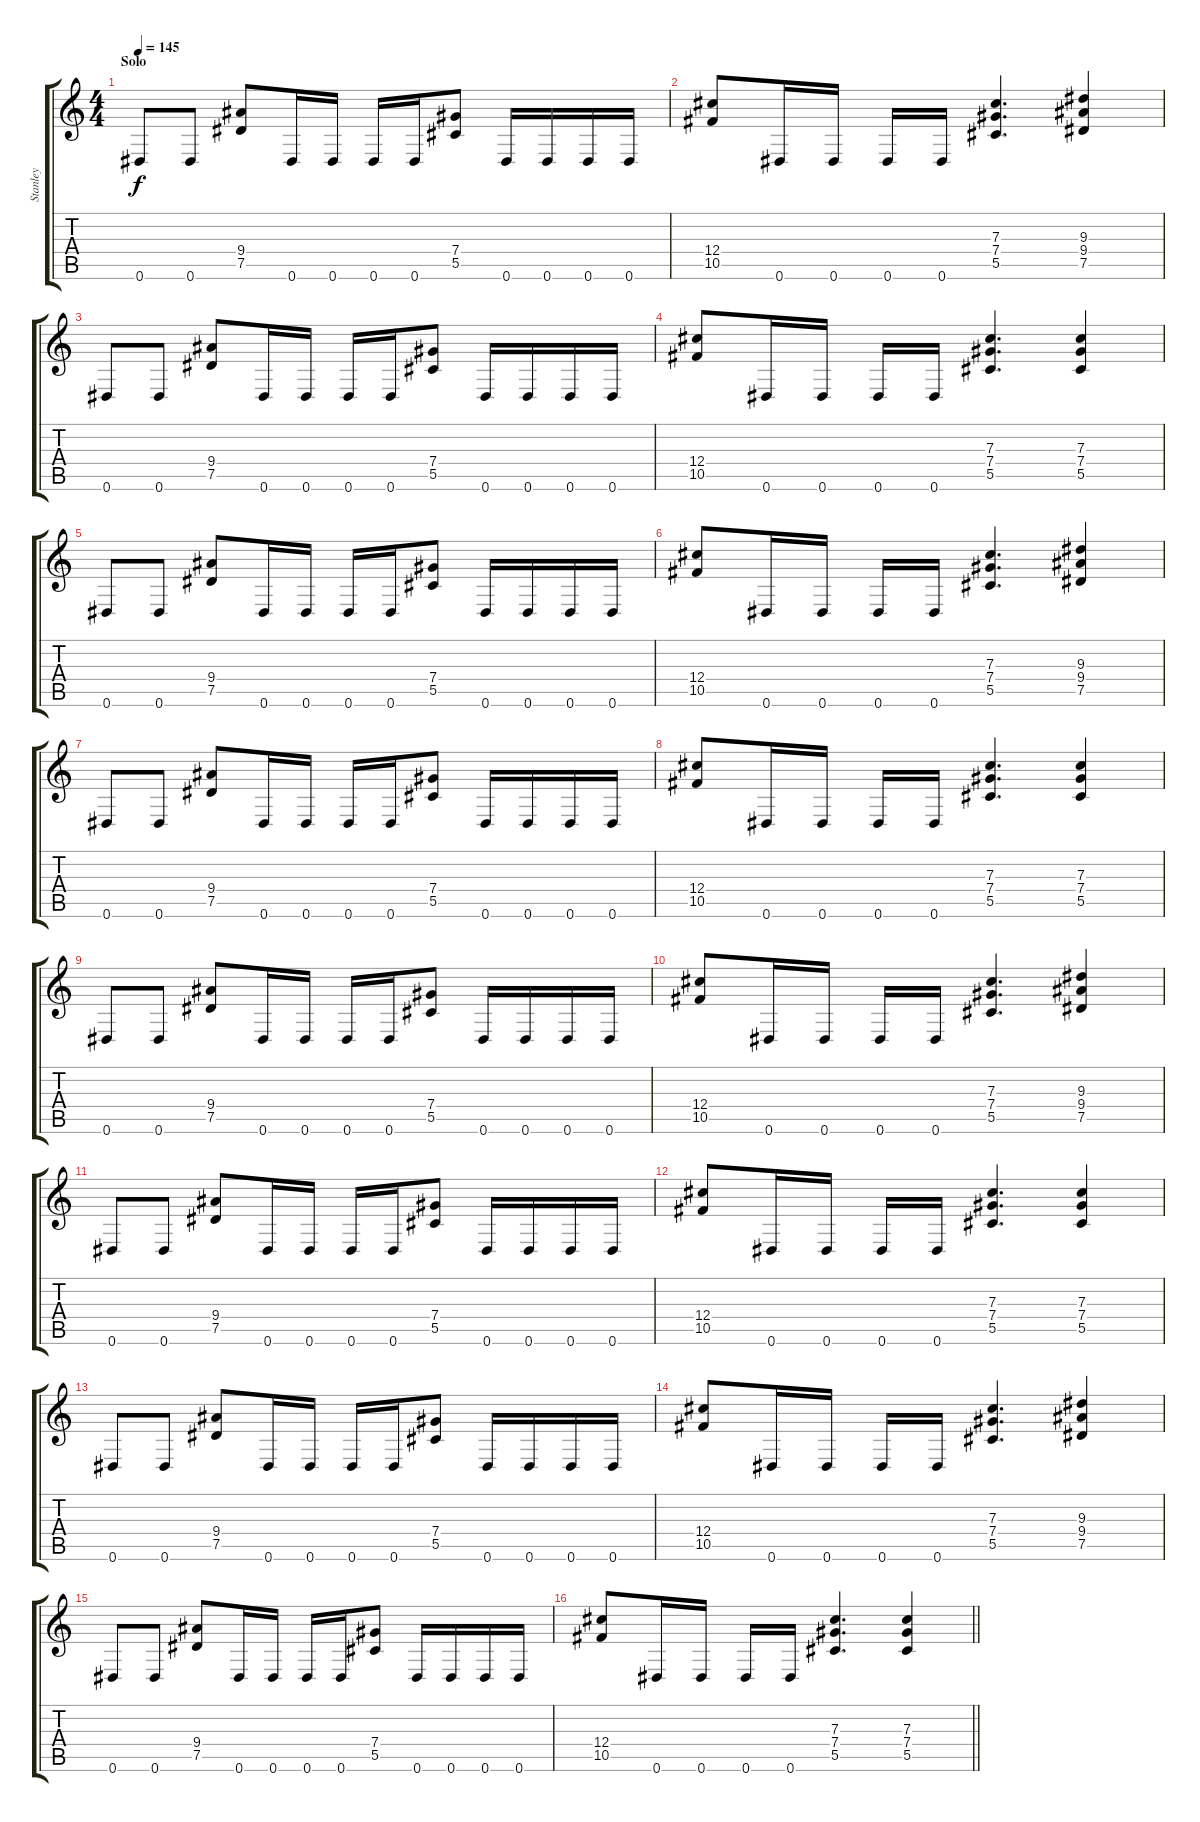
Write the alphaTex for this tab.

\track ("Stanley" "Stanley") {instrument distortionguitar}
\staff {score tabs}
\tuning (Eb4 Bb3 Gb3 Db3 Ab2 Eb2) {hide}
\ts (4 4)
\section ("" "Solo")
\tempo 145
\clef g2
\ks c
0.6.8{dy f volume 12 balance 8} 0.6.8 (9.4 7.5).8 0.6.16 0.6.16 0.6.16 0.6.16 (7.4 5.5).8 0.6.16 0.6.16 0.6.16 0.6.16 |
(12.4 10.5).8 0.6.16 0.6.16 0.6.16 0.6.16 (7.3 7.4 5.5).4{d} (9.3 9.4 7.5).4 |
0.6.8 0.6.8 (9.4 7.5).8 0.6.16 0.6.16 0.6.16 0.6.16 (7.4 5.5).8 0.6.16 0.6.16 0.6.16 0.6.16 |
(12.4 10.5).8 0.6.16 0.6.16 0.6.16 0.6.16 (7.3 7.4 5.5).4{d} (7.3 7.4 5.5).4 |
0.6.8 0.6.8 (9.4 7.5).8 0.6.16 0.6.16 0.6.16 0.6.16 (7.4 5.5).8 0.6.16 0.6.16 0.6.16 0.6.16 |
(12.4 10.5).8 0.6.16 0.6.16 0.6.16 0.6.16 (7.3 7.4 5.5).4{d} (9.3 9.4 7.5).4 |
0.6.8 0.6.8 (9.4 7.5).8 0.6.16 0.6.16 0.6.16 0.6.16 (7.4 5.5).8 0.6.16 0.6.16 0.6.16 0.6.16 |
(12.4 10.5).8 0.6.16 0.6.16 0.6.16 0.6.16 (7.3 7.4 5.5).4{d} (7.3 7.4 5.5).4 |
0.6.8 0.6.8 (9.4 7.5).8 0.6.16 0.6.16 0.6.16 0.6.16 (7.4 5.5).8 0.6.16 0.6.16 0.6.16 0.6.16 |
(12.4 10.5).8 0.6.16 0.6.16 0.6.16 0.6.16 (7.3 7.4 5.5).4{d} (9.3 9.4 7.5).4 |
0.6.8 0.6.8 (9.4 7.5).8 0.6.16 0.6.16 0.6.16 0.6.16 (7.4 5.5).8 0.6.16 0.6.16 0.6.16 0.6.16 |
(12.4 10.5).8 0.6.16 0.6.16 0.6.16 0.6.16 (7.3 7.4 5.5).4{d} (7.3 7.4 5.5).4 |
0.6.8 0.6.8 (9.4 7.5).8 0.6.16 0.6.16 0.6.16 0.6.16 (7.4 5.5).8 0.6.16 0.6.16 0.6.16 0.6.16 |
(12.4 10.5).8 0.6.16 0.6.16 0.6.16 0.6.16 (7.3 7.4 5.5).4{d} (9.3 9.4 7.5).4 |
0.6.8 0.6.8 (9.4 7.5).8 0.6.16 0.6.16 0.6.16 0.6.16 (7.4 5.5).8 0.6.16 0.6.16 0.6.16 0.6.16 |
\barLineRight lightlight
(12.4 10.5).8 0.6.16 0.6.16 0.6.16 0.6.16 (7.3 7.4 5.5).4{d} (7.3 7.4 5.5).4
